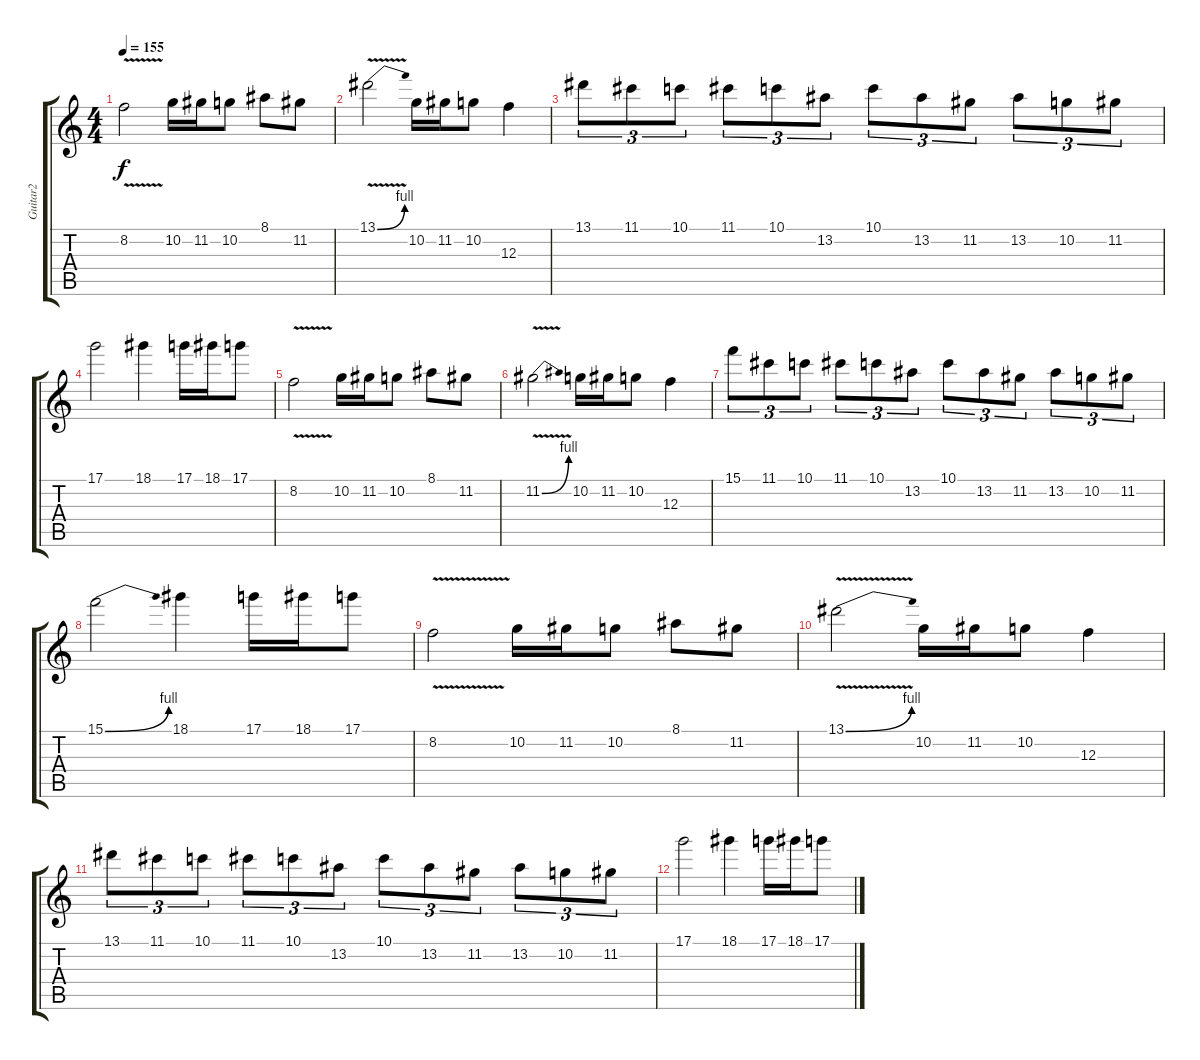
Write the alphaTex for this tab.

\track ("Guitar2" "Guitar2") {instrument distortionguitar}
\staff {score tabs}
\tuning (D4 A3 F3 C3 G2 D2) {hide}
\ts (4 4)
\tempo 155
\clef g2
\ks c
8.2{v}.2{dy f} 10.2.16 11.2.16 10.2.8 8.1.8 11.2.8 |
13.1{be (bend 0 0 60 4) v}.2 10.2.16 11.2.16 10.2.8 12.3.4 |
13.1.8{tu (3 2)} 11.1.8{tu (3 2)} 10.1.8{tu (3 2)} 11.1.8{tu (3 2)} 10.1.8{tu (3 2)} 13.2.8{tu (3 2)} 10.1.8{tu (3 2)} 13.2.8{tu (3 2)} 11.2.8{tu (3 2)} 13.2.8{tu (3 2)} 10.2.8{tu (3 2)} 11.2.8{tu (3 2)} |
17.1.2 18.1.4 17.1.16 18.1.16 17.1.8 |
8.2{v}.2{volume 3} 10.2.16 11.2.16 10.2.8 8.1.8 11.2.8 |
11.2{be (bend 0 0 60 4) v}.2 10.2.16 11.2.16 10.2.8 12.3.4 |
15.1.8{tu (3 2)} 11.1.8{tu (3 2)} 10.1.8{tu (3 2)} 11.1.8{tu (3 2)} 10.1.8{tu (3 2)} 13.2.8{tu (3 2)} 10.1.8{tu (3 2)} 13.2.8{tu (3 2)} 11.2.8{tu (3 2)} 13.2.8{tu (3 2)} 10.2.8{tu (3 2)} 11.2.8{tu (3 2)} |
15.1{be (bend 0 0 60 4)}.2 18.1.4 17.1.16 18.1.16 17.1.8 |
8.2{v}.2{volume 0} 10.2.16 11.2.16 10.2.8 8.1.8 11.2.8 |
13.1{be (bend 0 0 60 4) v}.2 10.2.16 11.2.16 10.2.8 12.3.4 |
13.1.8{tu (3 2)} 11.1.8{tu (3 2)} 10.1.8{tu (3 2)} 11.1.8{tu (3 2)} 10.1.8{tu (3 2)} 13.2.8{tu (3 2)} 10.1.8{tu (3 2)} 13.2.8{tu (3 2)} 11.2.8{tu (3 2)} 13.2.8{tu (3 2)} 10.2.8{tu (3 2)} 11.2.8{tu (3 2)} |
17.1.2 18.1.4 17.1.16 18.1.16 17.1.8
